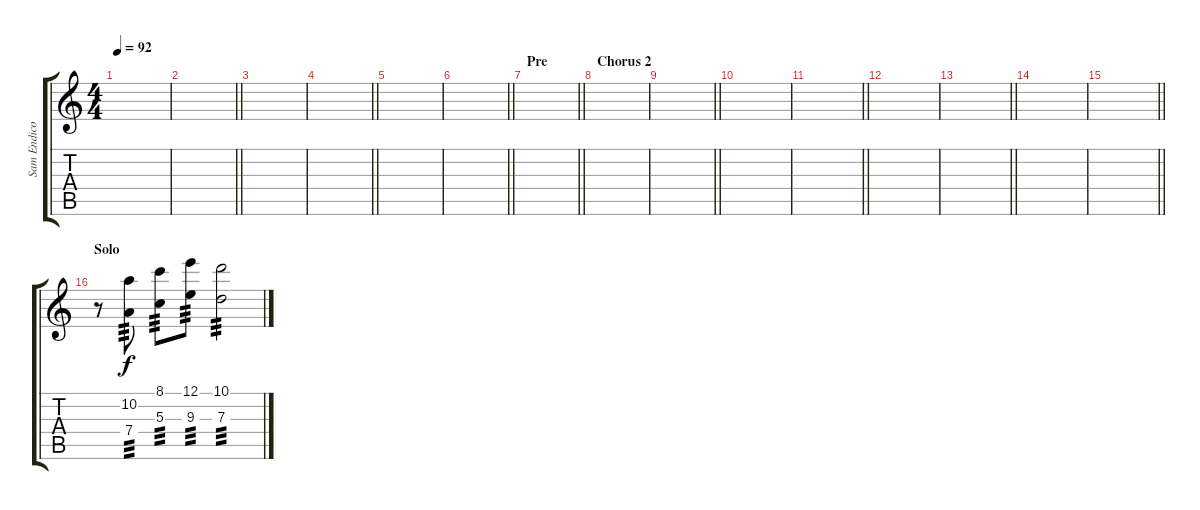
\track ("Sam Endicott" "Sam Endico") {instrument overdrivenguitar}
\staff {score tabs}
\tuning (E4 B3 G3 D3 A2 E2) {hide}
\ts (4 4)
\tempo 92
\clef g2
\ks c
|
\barLineRight lightlight
|
|
\barLineRight lightlight
|
|
\barLineRight lightlight
|
\section ("" "Pre")
\barLineRight lightlight
|
\section ("" "Chorus 2")
|
\barLineRight lightlight
|
|
\barLineRight lightlight
|
|
\barLineRight lightlight
|
|
\barLineRight lightlight
|
\section ("" "Solo")
r.8 (10.2 7.4).8{tp 3} (8.1 5.3).8{tp 3} (12.1 9.3).8{tp 3} (10.1 7.3).2{tp 3}
